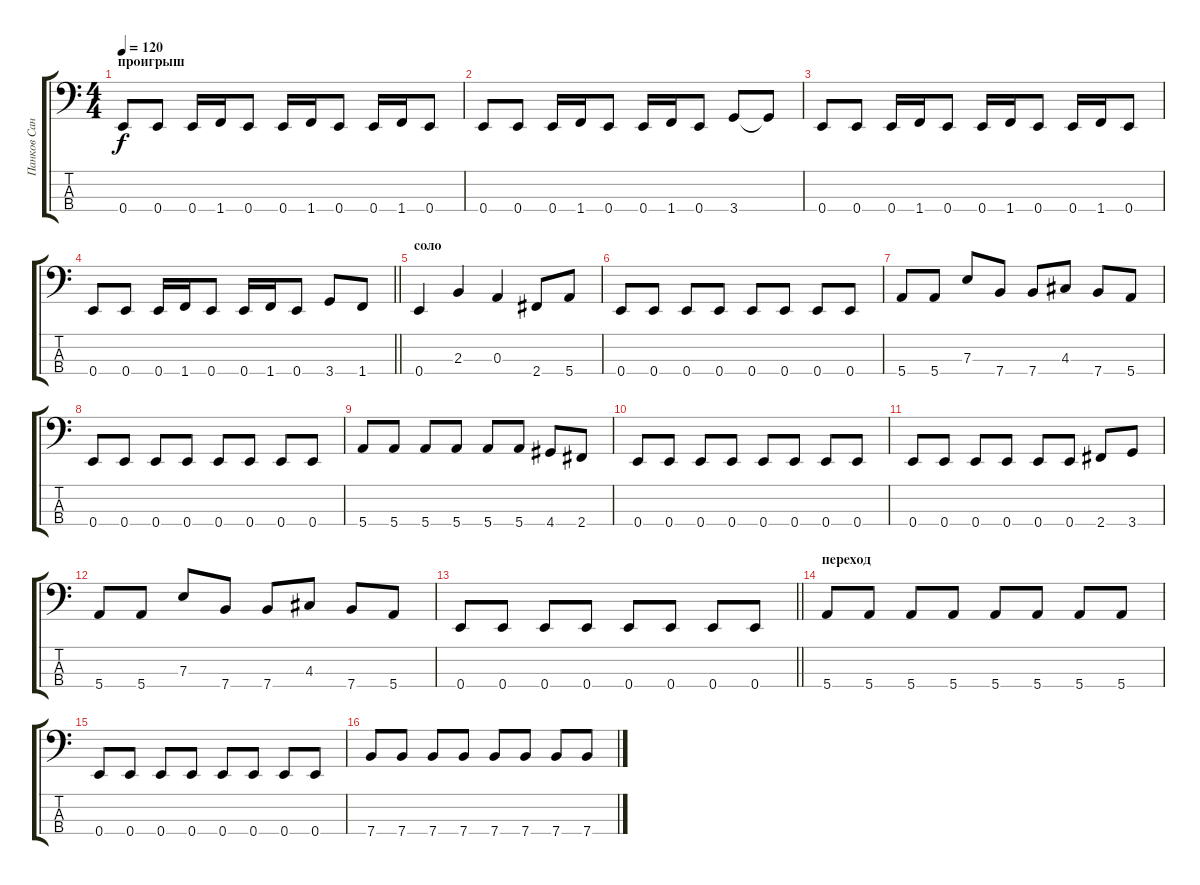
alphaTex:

\track ("Панков Санёк" "Панков Сан") {instrument electricbasspick}
\staff {score tabs}
\tuning (G2 D2 A1 E1) {hide}
\ts (4 4)
\section ("" "проигрыш")
\tempo 120
\clef f4
\ks c
0.4.8{dy f} 0.4.8 0.4.16 1.4.16 0.4.8 0.4.16 1.4.16 0.4.8 0.4.16 1.4.16 0.4.8 |
0.4.8 0.4.8 0.4.16 1.4.16 0.4.8 0.4.16 1.4.16 0.4.8 3.4.8 3.4{t}.8 |
0.4.8 0.4.8 0.4.16 1.4.16 0.4.8 0.4.16 1.4.16 0.4.8 0.4.16 1.4.16 0.4.8 |
\barLineRight lightlight
0.4.8 0.4.8 0.4.16 1.4.16 0.4.8 0.4.16 1.4.16 0.4.8 3.4.8 1.4.8 |
\section ("" "соло")
0.4.4 2.3.4 0.3.4 2.4.8 5.4.8 |
0.4.8 0.4.8 0.4.8 0.4.8 0.4.8 0.4.8 0.4.8 0.4.8 |
5.4.8 5.4.8 7.3.8 7.4.8 7.4.8 4.3.8 7.4.8 5.4.8 |
0.4.8 0.4.8 0.4.8 0.4.8 0.4.8 0.4.8 0.4.8 0.4.8 |
5.4.8 5.4.8 5.4.8 5.4.8 5.4.8 5.4.8 4.4.8 2.4.8 |
0.4.8 0.4.8 0.4.8 0.4.8 0.4.8 0.4.8 0.4.8 0.4.8 |
0.4.8 0.4.8 0.4.8 0.4.8 0.4.8 0.4.8 2.4.8 3.4.8 |
5.4.8 5.4.8 7.3.8 7.4.8 7.4.8 4.3.8 7.4.8 5.4.8 |
\barLineRight lightlight
0.4.8 0.4.8 0.4.8 0.4.8 0.4.8 0.4.8 0.4.8 0.4.8 |
\section ("" "переход")
5.4.8 5.4.8 5.4.8 5.4.8 5.4.8 5.4.8 5.4.8 5.4.8 |
0.4.8 0.4.8 0.4.8 0.4.8 0.4.8 0.4.8 0.4.8 0.4.8 |
7.4.8 7.4.8 7.4.8 7.4.8 7.4.8 7.4.8 7.4.8 7.4.8
